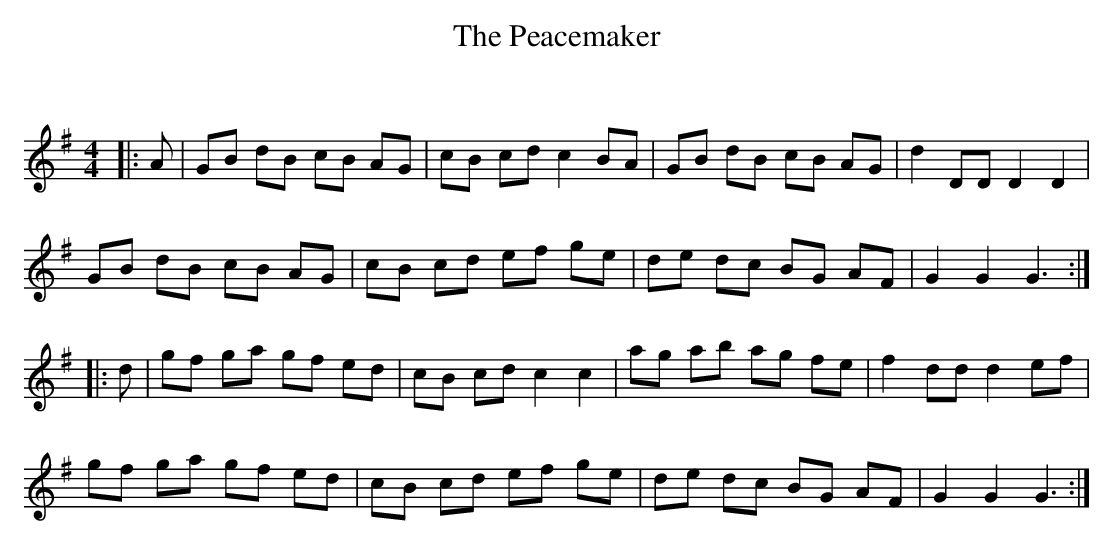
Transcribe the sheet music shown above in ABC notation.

X:1
T: The Peacemaker
C:
Q: 232
K:G
M:4/4
L:1/8
|:A|GB dB cB AG|cB cd c2 BA|GB dB cB AG|d2 DD D2 D2|
GB dB cB AG|cB cd ef ge|de dc BG AF|G2 G2 G3:|
|:d|gf ga gf ed|cB cd c2 c2|ag ab ag fe|f2 dd d2 ef|
gf ga gf ed|cB cd ef ge|de dc BG AF|G2 G2 G3:|
